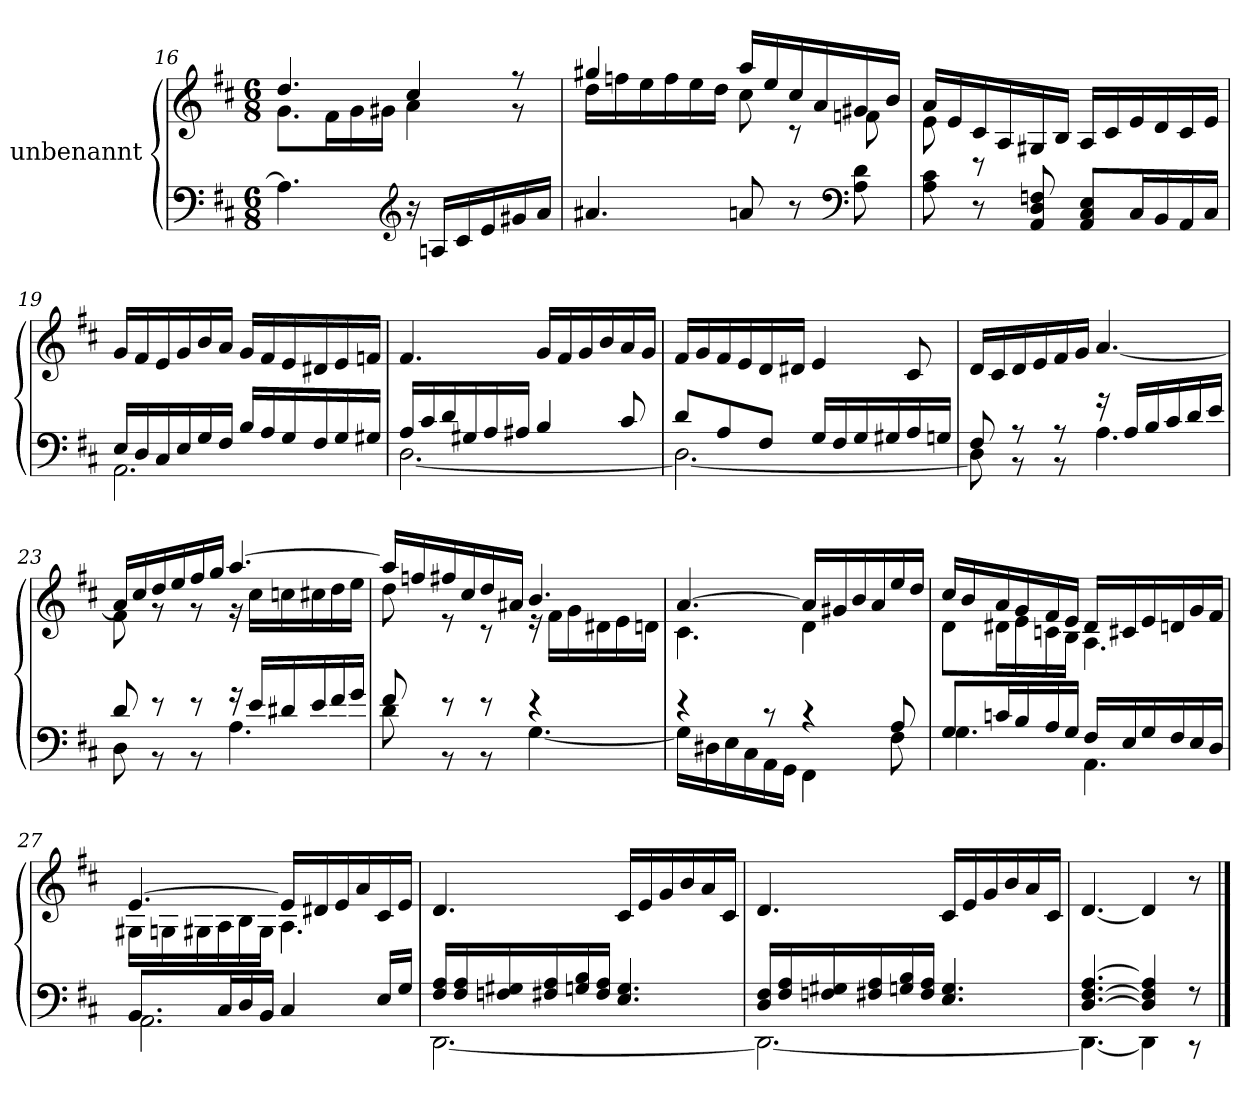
**kern	**kern
*part1	*part1
*staff2	*staff1
*I"unbenannt	*
!!LO:LB:g=z
*clefF4	*clefG2
*k[f#c#]	*k[f#c#]
*M6/8	*M6/8
=16	=16
*	*^
4.A#\]	4.dd/	8.g\L
.	.	16f#\L
.	.	16g\
.	.	16g#X\JJ
*clefG2	*	*
16r	4cc#/	4a\
16An/LL	.	.
16c#/	.	.
16e/	.	.
16g#X/	8r	8r
16a/JJ	.	.
=17	=17	=17
4.a#X/	4gg#X/	16dd\LL
.	.	16ffn\
.	.	16ee\
.	.	16ff\
.	8ryy	16ee\
.	.	16dd\JJ
8an/	16aa/LL	8cc#\
.	16ee/	.
8r	16cc#/	8r
.	16a/	.
*clefF4	*	*
8A\ 8d\	16g#X/	8fn\
.	16b/JJ	.
!!LO:LB:g=z	!!
=18	=18	=18
8A\ 8c#\	16a/LL	8e\
.	16e/	.
8r	16c#/	8r
.	16A/	.
8AA/ 8D/ 8Fn/	16G#X/	2ryy
.	16B/JJ	.
8AA/ 8C#/ 8E/L	16A/LL	.
.	16c#/	.
16C#/L	16e/	.
16BB/	16d/	.
16AA/	16c#/	.
16C#/JJ	16e/JJ	.
*	*v	*v
!!LO:LB:g=z
=19	=19
*^	*
16E/LL	2.AA\	16g/LL
16D/	.	16f#/
16C#/	.	16e/
16E/	.	16g/
16G/	.	16b/
16F#/JJ	.	16a/JJ
16B/LL	.	16g/LL
16A/	.	16f#/
16G/	.	16e/
16F#/	.	16d#X/
16G/	.	16e/
16G#X/JJ	.	16fn/JJ
=20	=20	=20
16A/LL	[2.D\	4.f#/
16c#/	.	.
16d/	.	.
16G#X/	.	.
16A/	.	.
16A#X/JJ	.	.
4B/	.	16g/LL
.	.	16f#/
.	.	16g/
.	.	16b/
8c#/	.	16a/
.	.	16g/JJ
!!LO:PB:g=z
=21	=21	=21
8d/L	2.D\_	16f#/LL
.	.	16g/
8A/	.	16f#/
.	.	16e/
8F#/J	.	16d/
.	.	16d#X/JJ
16G/LL	.	4e/
16F#/	.	.
16G/	.	.
16G#X/	.	.
16A/	.	8c#/
16Gn/JJ	.	.
=22	=22	=22
8F#/	8D\]	16d/LL
.	.	16c#/
8r	8r	16d/
.	.	16e/
8r	8r	16f#/
.	.	16g/JJ
16r	4.A\	[4.a/
16A/LL	.	.
16B/	.	.
16c#/	.	.
16d/	.	.
16e/JJ	.	.
!!LO:LB:g=z
=23	=23	=23
*	*	*^
8d/	8D\	16a/LL]	8f#\
.	.	16cc#/	.
8r	8r	16dd/	8r
.	.	16ee/	.
8r	8r	16ff#/	8r
.	.	16gg/JJ	.
16r	4.A\	[4.aa/	16r
16e/LL	.	.	16cc#\LL
16d#X/	.	.	16ccn\
16e/	.	.	16cc#X\
16f#/	.	.	16dd\
16g/JJ	.	.	16ee\JJ
=24	=24	=24	=24
8f#/	8d\	16aa/LL]	8dd\
.	.	16ffn/	.
8r	8r	16ff#X/	8r
.	.	16cc#/	.
8r	8r	16dd/	8r
.	.	16a#X/JJ	.
4r	[4.G\	4.b/	16r
.	.	.	16f#\LL
.	.	.	16g\
.	.	.	16d#X\
8ryy	.	.	16e\
.	.	.	16dn\JJ
!!LO:LB:g=z	!!
=25	=25	=25	=25
4r	16G\LL]	[4.a/	4.c#\
.	16D#X\	.	.
.	16E\	.	.
.	16C#\	.	.
8r	16AA\	.	.
.	16GG\JJ	.	.
4r	4FF#\	16a/LL]	4d\
.	.	16g#X/	.
.	.	16b/	.
.	.	16a/	.
8A/	8F#\	16ee/	8ryy
.	.	16dd/JJ	.
=26	=26	=26	=26
8G/L	4.G\	16cc#/LL	8d\L
.	.	16b/	.
16cn/L	.	16a/	16d#X\L
16B/	.	16g/	16e\
16A/	.	16f#/	16cn\
16G/JJ	.	16e/JJ	16B\JJ
16F#/LL	4.AA\	16d#/LL	4.A\
16E/	.	16c#X/	.
16G/	.	16e/	.
16F#/	.	16dn/	.
16E/	.	16g/	.
16D/JJ	.	16f#/JJ	.
!!LO:LB:g=z	!!
=27	=27	=27	=27
8.BB/L	2.AA\	[4.e/	16G#X\LL
.	.	.	16Gn\
.	.	.	16G#X\
16C#/L	.	.	16A\
16D/	.	.	16B\
16BB/JJ	.	.	16G#\JJ
4C#/	.	16e/LL]	4.A\
.	.	16d#X/	.
.	.	16e/	.
.	.	16a/	.
16E/LL	.	16c#/	.
16G/JJ	.	16e/JJ	.
*	*	*v	*v
=28	=28	=28
16F#/ 16A/LL	[2.DD\	4.d/
16F#/ 16A/	.	.
16Fn/ 16G#X/	.	.
16F#X/ 16A/	.	.
16Gn/ 16B/	.	.
16F#/ 16A/JJ	.	.
4.E/ 4.G/	.	16c#/LL
.	.	16e/
.	.	16g/
.	.	16b/
.	.	16a/
.	.	16c#/JJ
!!LO:LB:g=z
=29	=29	=29
16D/ 16F#/LL	2.DD\_	4.d/
16F#/ 16A/	.	.
16Fn/ 16G#X/	.	.
16F#X/ 16A/	.	.
16Gn/ 16B/	.	.
16F#/ 16A/JJ	.	.
4.E/ 4.G/	.	16c#/LL
.	.	16e/
.	.	16g/
.	.	16b/
.	.	16a/
.	.	16c#/JJ
=30	=30	=30
[4.D/ [4.F#/ [4.A/	4.DD\_	[4.d/
4D/] 4F#/] 4A/]	4DD\]	4d/]
8r	8r	8r
*v	*v	*
==	==
*-	*-
